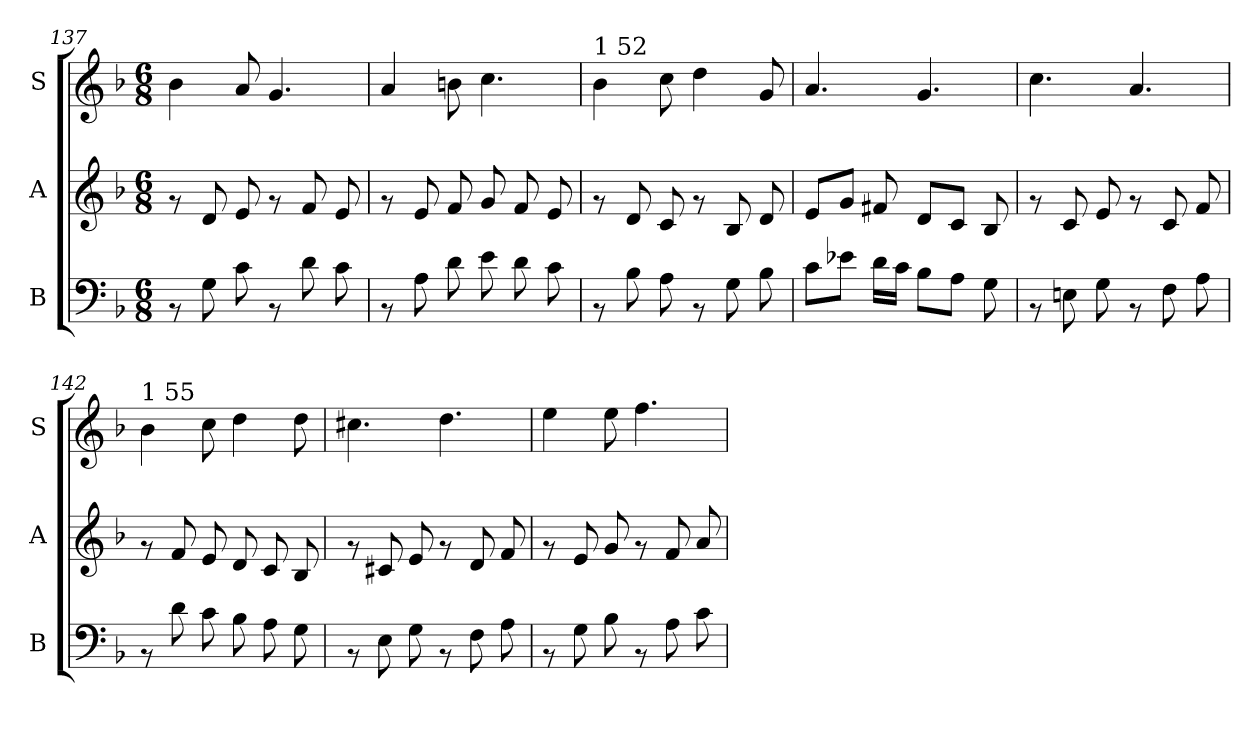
**kern	**kern	**kern
*part3	*part2	*part1
*staff3	*staff2	*staff1
*I"B	*I"A	*I"S
*I'B	*I'A	*I'S
*clefF4	*clefG2	*clefG2
*k[b-]	*k[b-]	*k[b-]
*F:	*F:	*F:
*M6/8	*M6/8	*M6/8
=137	=137	=137
8rAA	8rf	4b-\
8G\	8d/	.
8c\	8e/	8a/
8rAA	8rf	4.g/
8d\	8f/	.
8c\	8e/	.
=138	=138	=138
8rAA	8rf	4a/
8A\	8e/	.
8d\	8f/	8bn\
8e\	8g/	4.cc\
8d\	8f/	.
8c\	8e/	.
!!LO:LB:g=z
=139	=139	=139
!	!	!LO:TX:a:t=1 52
8rAA	8rf	4b-\
8B-\	8d/	.
8A\	8c/	8cc\
8rAA	8rf	4dd\
8G\	8B-/	.
8B-\	8d/	8g/
=140	=140	=140
8c\L	8e/L	4.a/
8e-X\J	8g/J	.
16d\LL	8f#X/	.
16c\JJ	.	.
8B-\L	8d/L	4.g/
8A\J	8c/J	.
8G\	8B-/	.
=141	=141	=141
8rAA	8rf	4.cc\
8En\	8c/	.
8G\	8e/	.
8rAA	8rf	4.a/
8F\	8c/	.
8A\	8f/	.
!!LO:LB:g=z
=142	=142	=142
!	!	!LO:TX:a:t=1 55
8rAA	8rf	4b-\
8d\	8f/	.
8c\	8e/	8cc\
8B-\	8d/	4dd\
8A\	8c/	.
8G\	8B-/	8dd\
=143	=143	=143
8rAA	8rf	4.cc#X\
8E\	8c#X/	.
8G\	8e/	.
8rAA	8rf	4.dd\
8F\	8d/	.
8A\	8f/	.
=144	=144	=144
8rAA	8rf	4ee\
8G\	8e/	.
8B-\	8g/	8ee\
8rAA	8rf	4.ff\
8A\	8f/	.
8c\	8a/	.
=	=	=
*-	*-	*-
